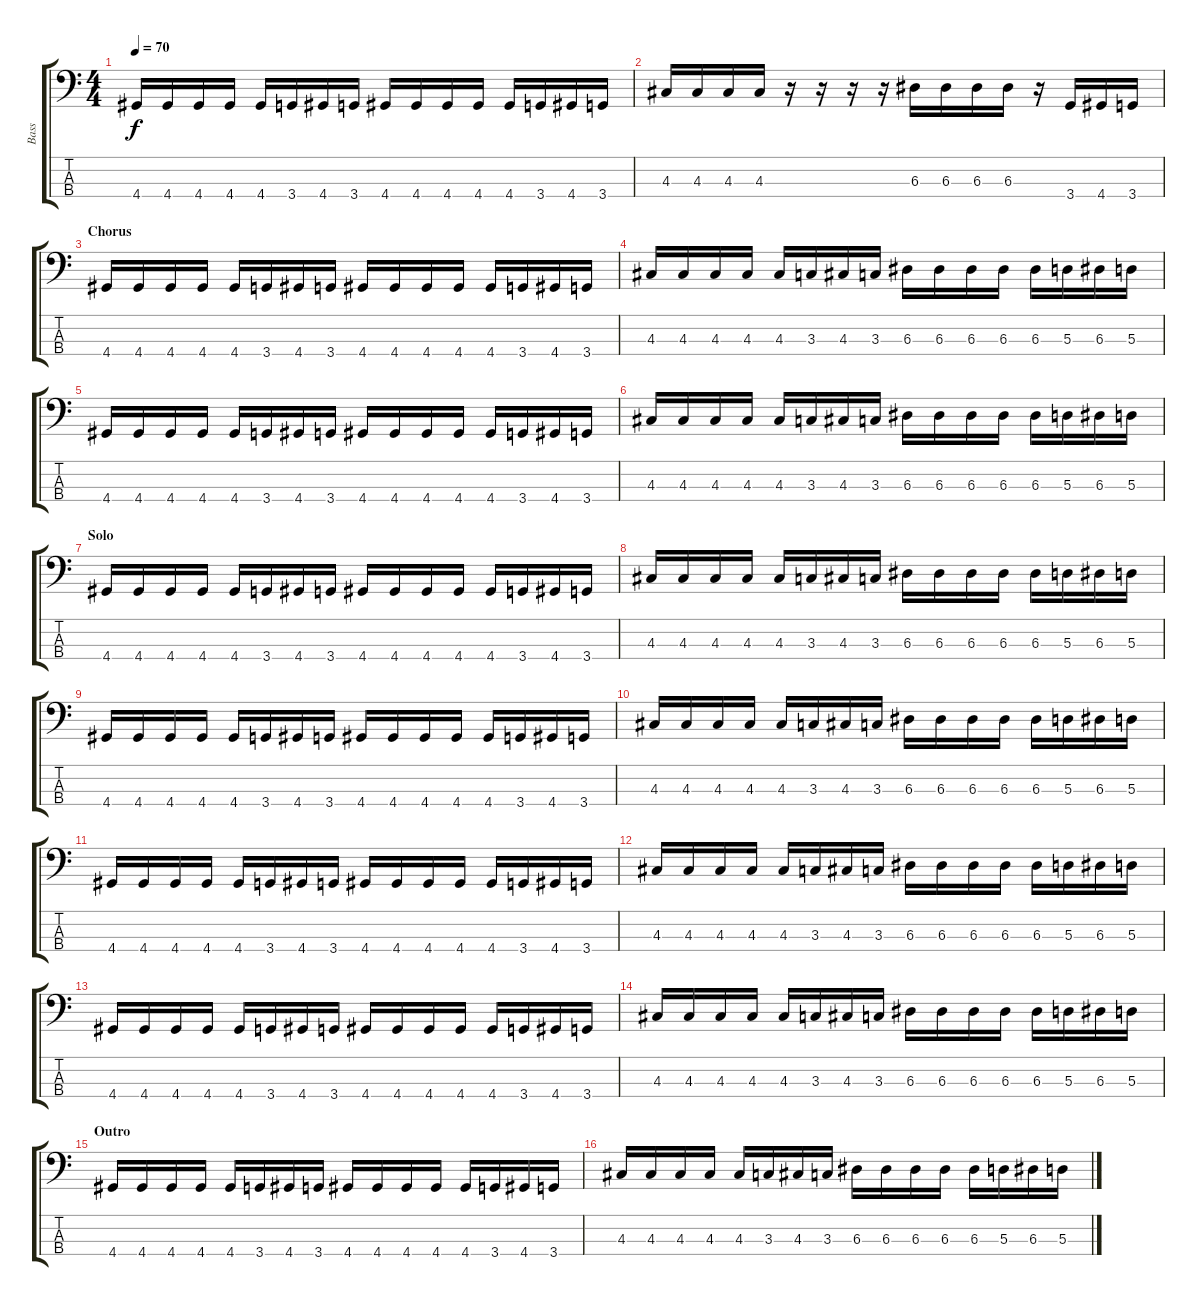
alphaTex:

\track ("Bass" "Bass") {instrument electricbassfinger}
\staff {score tabs}
\tuning (G2 D2 A1 E1) {hide}
\ts (4 4)
\tempo 70
\clef f4
\ks c
4.4.16{dy f} 4.4.16 4.4.16 4.4.16 4.4.16 3.4.16 4.4.16 3.4.16 4.4.16 4.4.16 4.4.16 4.4.16 4.4.16 3.4.16 4.4.16 3.4.16 |
4.3.16 4.3.16 4.3.16 4.3.16 r.16 r.16 r.16 r.16 6.3.16 6.3.16 6.3.16 6.3.16 r.16 3.4.16 4.4.16 3.4.16 |
\section ("" "Chorus")
4.4.16 4.4.16 4.4.16 4.4.16 4.4.16 3.4.16 4.4.16 3.4.16 4.4.16 4.4.16 4.4.16 4.4.16 4.4.16 3.4.16 4.4.16 3.4.16 |
4.3.16 4.3.16 4.3.16 4.3.16 4.3.16 3.3.16 4.3.16 3.3.16 6.3.16 6.3.16 6.3.16 6.3.16 6.3.16 5.3.16 6.3.16 5.3.16 |
4.4.16 4.4.16 4.4.16 4.4.16 4.4.16 3.4.16 4.4.16 3.4.16 4.4.16 4.4.16 4.4.16 4.4.16 4.4.16 3.4.16 4.4.16 3.4.16 |
4.3.16 4.3.16 4.3.16 4.3.16 4.3.16 3.3.16 4.3.16 3.3.16 6.3.16 6.3.16 6.3.16 6.3.16 6.3.16 5.3.16 6.3.16 5.3.16 |
\section ("" "Solo")
4.4.16 4.4.16 4.4.16 4.4.16 4.4.16 3.4.16 4.4.16 3.4.16 4.4.16 4.4.16 4.4.16 4.4.16 4.4.16 3.4.16 4.4.16 3.4.16 |
4.3.16 4.3.16 4.3.16 4.3.16 4.3.16 3.3.16 4.3.16 3.3.16 6.3.16 6.3.16 6.3.16 6.3.16 6.3.16 5.3.16 6.3.16 5.3.16 |
4.4.16 4.4.16 4.4.16 4.4.16 4.4.16 3.4.16 4.4.16 3.4.16 4.4.16 4.4.16 4.4.16 4.4.16 4.4.16 3.4.16 4.4.16 3.4.16 |
4.3.16 4.3.16 4.3.16 4.3.16 4.3.16 3.3.16 4.3.16 3.3.16 6.3.16 6.3.16 6.3.16 6.3.16 6.3.16 5.3.16 6.3.16 5.3.16 |
4.4.16 4.4.16 4.4.16 4.4.16 4.4.16 3.4.16 4.4.16 3.4.16 4.4.16 4.4.16 4.4.16 4.4.16 4.4.16 3.4.16 4.4.16 3.4.16 |
4.3.16 4.3.16 4.3.16 4.3.16 4.3.16 3.3.16 4.3.16 3.3.16 6.3.16 6.3.16 6.3.16 6.3.16 6.3.16 5.3.16 6.3.16 5.3.16 |
4.4.16 4.4.16 4.4.16 4.4.16 4.4.16 3.4.16 4.4.16 3.4.16 4.4.16 4.4.16 4.4.16 4.4.16 4.4.16 3.4.16 4.4.16 3.4.16 |
4.3.16 4.3.16 4.3.16 4.3.16 4.3.16 3.3.16 4.3.16 3.3.16 6.3.16 6.3.16 6.3.16 6.3.16 6.3.16 5.3.16 6.3.16 5.3.16 |
\section ("" "Outro")
4.4.16 4.4.16 4.4.16 4.4.16 4.4.16 3.4.16 4.4.16 3.4.16 4.4.16 4.4.16 4.4.16 4.4.16 4.4.16 3.4.16 4.4.16 3.4.16 |
4.3.16 4.3.16 4.3.16 4.3.16 4.3.16 3.3.16 4.3.16 3.3.16 6.3.16{volume 0} 6.3.16 6.3.16 6.3.16 6.3.16 5.3.16 6.3.16 5.3.16
